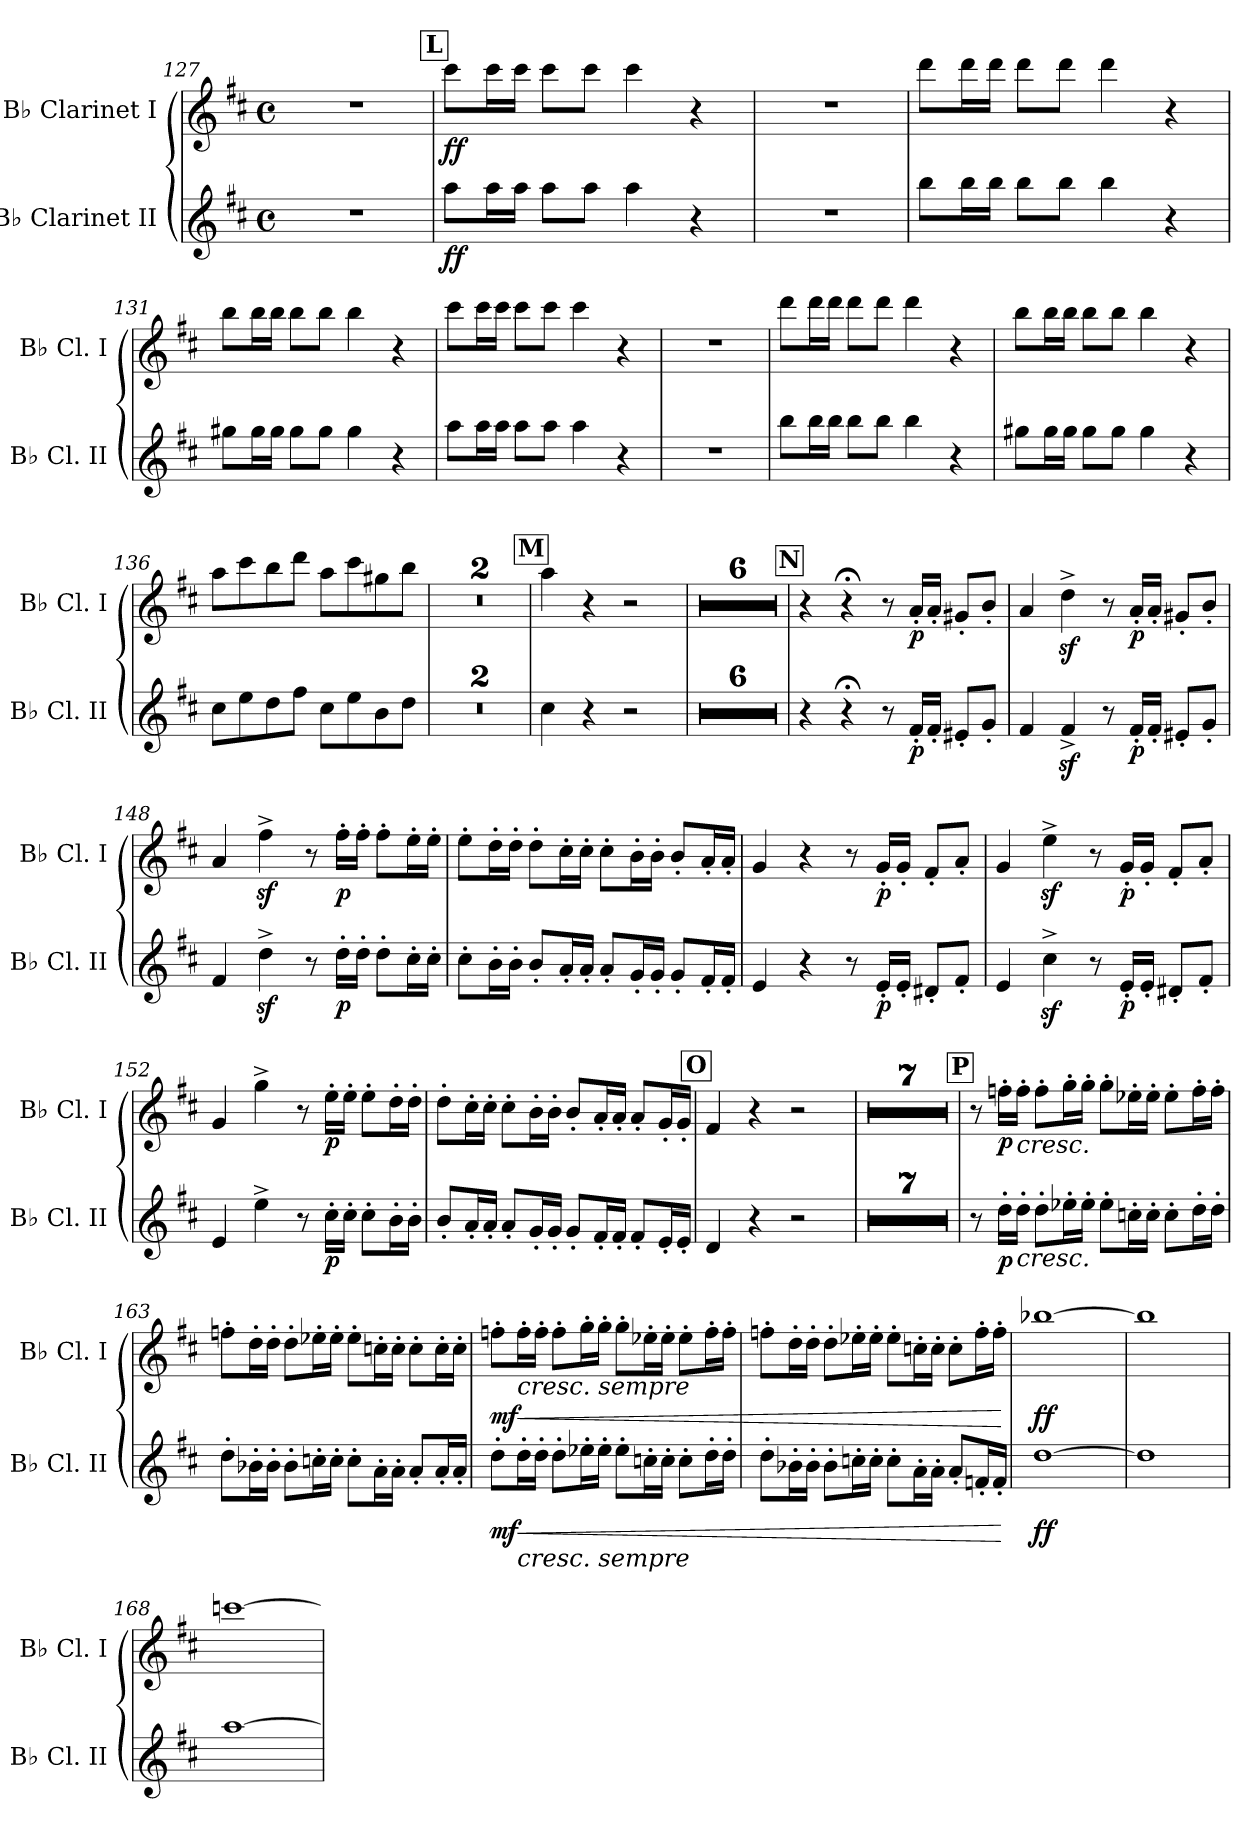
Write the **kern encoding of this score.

**kern	**dynam	**kern	**dynam
*part2	*part2	*part1	*part1
*staff2	*staff2	*staff1	*staff1
*I"B♭ Clarinet II	*	*I"B♭ Clarinet I	*
*I'B♭ Cl. II	*	*I'B♭ Cl. I	*
*clefG2	*	*clefG2	*
*ITrd1c2	*	*ITrd1c2	*
*k[]	*	*k[]	*
*M4/4	*	*M4/4	*
*met(c)	*	*met(c)	*
=127	=127	=127	=127
1r	.	1r	.
!!LO:LB:g=z
!!LO:REH:place=s1:a:B:fs=12:t=L
=128	=128	=128	=128
!	!LO:DY:b	!	!LO:DY:b
8gg\L	ff	8bb\L	ff
16gg\L	.	16bb\L	.
16gg\JJ	.	16bb\JJ	.
8gg\L	.	8bb\L	.
8gg\J	.	8bb\J	.
4gg\	.	4bb\	.
4r	.	4r	.
=129	=129	=129	=129
1r	.	1r	.
=130	=130	=130	=130
8aa\L	.	8ccc\L	.
16aa\L	.	16ccc\L	.
16aa\JJ	.	16ccc\JJ	.
8aa\L	.	8ccc\L	.
8aa\J	.	8ccc\J	.
4aa\	.	4ccc\	.
4r	.	4r	.
=131	=131	=131	=131
8ff#X\L	.	8aa\L	.
16ff#\L	.	16aa\L	.
16ff#\JJ	.	16aa\JJ	.
8ff#\L	.	8aa\L	.
8ff#\J	.	8aa\J	.
4ff#\	.	4aa\	.
4r	.	4r	.
=132	=132	=132	=132
8gg\L	.	8bb\L	.
16gg\L	.	16bb\L	.
16gg\JJ	.	16bb\JJ	.
8gg\L	.	8bb\L	.
8gg\J	.	8bb\J	.
4gg\	.	4bb\	.
4r	.	4r	.
!!LO:PB:g=z
=133	=133	=133	=133
1r	.	1r	.
=134	=134	=134	=134
8aa\L	.	8ccc\L	.
16aa\L	.	16ccc\L	.
16aa\JJ	.	16ccc\JJ	.
8aa\L	.	8ccc\L	.
8aa\J	.	8ccc\J	.
4aa\	.	4ccc\	.
4r	.	4r	.
=135	=135	=135	=135
8ff#X\L	.	8aa\L	.
16ff#\L	.	16aa\L	.
16ff#\JJ	.	16aa\JJ	.
8ff#\L	.	8aa\L	.
8ff#\J	.	8aa\J	.
4ff#\	.	4aa\	.
4r	.	4r	.
=136	=136	=136	=136
8b\L	.	8gg\L	.
8dd\	.	8bb\	.
8cc\	.	8aa\	.
8ee\J	.	8ccc\J	.
8b\L	.	8gg\L	.
8dd\	.	8bb\	.
8a\	.	8ff#X\	.
8cc\J	.	8aa\J	.
=137	=137	=137	=137
1r	.	1r	.
=138	=138	=138	=138
1r	.	1r	.
!!LO:REH:place=s1:a:B:fs=12:t=M
=139	=139	=139	=139
4b\	.	4gg\	.
4r	.	4r	.
2r	.	2r	.
!!LO:LB:g=z
=140	=140	=140	=140
1r	.	1r	.
=141	=141	=141	=141
1r	.	1r	.
=142	=142	=142	=142
1r	.	1r	.
=143	=143	=143	=143
1r	.	1r	.
=144	=144	=144	=144
1r	.	1r	.
=145	=145	=145	=145
1r	.	1r	.
!!LO:REH:place=s1:a:B:fs=12:t=N
=146	=146	=146	=146
4r	.	4r	.
4r;<	.	4r;<	.
8r	.	8r	.
!	!LO:DY:b	!	!LO:DY:b
16e'/LL	p	16g'/LL	p
16e'/JJ	.	16g'/JJ	.
8d#X'/L	.	8f#X'/L	.
8f'/J	.	8a'/J	.
=147	=147	=147	=147
4e/	.	4g/	.
4ez<^/	.	4ccz<^\	.
8r	.	8r	.
!	!LO:DY:b	!	!LO:DY:b
16e'/LL	p	16g'/LL	p
16e'/JJ	.	16g'/JJ	.
8d#X'/L	.	8f#X'/L	.
8f'/J	.	8a'/J	.
=148	=148	=148	=148
4e/	.	4g/	.
4ccz<^\	.	4eez<^\	.
8r	.	8r	.
!	!LO:DY:b	!	!LO:DY:b
16cc'\LL	p	16ee'\LL	p
16cc'\JJ	.	16ee'\JJ	.
8cc'\L	.	8ee'\L	.
16b'\L	.	16dd'\L	.
16b'\JJ	.	16dd'\JJ	.
!!LO:LB:g=z
=149	=149	=149	=149
8b'\L	.	8dd'\L	.
16a'\L	.	16cc'\L	.
16a'\JJ	.	16cc'\JJ	.
8a'/L	.	8cc'\L	.
16g'/L	.	16b'\L	.
16g'/JJ	.	16b'\JJ	.
8g'/L	.	8b'\L	.
16f'/L	.	16a'\L	.
16f'/JJ	.	16a'\JJ	.
8f'/L	.	8a'/L	.
16e'/L	.	16g'/L	.
16e'/JJ	.	16g'/JJ	.
=150	=150	=150	=150
4d/	.	4f/	.
4r	.	4r	.
8r	.	8r	.
!	!LO:DY:b	!	!LO:DY:b
16d'/LL	p	16f'/LL	p
16d'/JJ	.	16f'/JJ	.
8c#X'/L	.	8e'/L	.
8e'/J	.	8g'/J	.
=151	=151	=151	=151
4d/	.	4f/	.
4bz<^\	.	4ddz<^\	.
8r	.	8r	.
!	!LO:DY:b	!	!LO:DY:b
16d'/LL	p	16f'/LL	p
16d'/JJ	.	16f'/JJ	.
8c#X'/L	.	8e'/L	.
8e'/J	.	8g'/J	.
=152	=152	=152	=152
4d/	.	4f/	.
4dd^\	.	4ff^\	.
8r	.	8r	.
!	!LO:DY:b	!	!LO:DY:b
16b'\LL	p	16dd'\LL	p
16b'\JJ	.	16dd'\JJ	.
8b'\L	.	8dd'\L	.
16a'\L	.	16cc'\L	.
16a'\JJ	.	16cc'\JJ	.
!!LO:LB:g=z
=153	=153	=153	=153
8a'/L	.	8cc'\L	.
16g'/L	.	16b'\L	.
16g'/JJ	.	16b'\JJ	.
8g'/L	.	8b'\L	.
16f'/L	.	16a'\L	.
16f'/JJ	.	16a'\JJ	.
8f'/L	.	8a'/L	.
16e'/L	.	16g'/L	.
16e'/JJ	.	16g'/JJ	.
8e'/L	.	8g'/L	.
16d'/L	.	16f'/L	.
16d'/JJ	.	16f'/JJ	.
!!LO:REH:place=s1:a:B:fs=12:t=O
=154	=154	=154	=154
4c/	.	4e/	.
4r	.	4r	.
2r	.	2r	.
=155	=155	=155	=155
1r	.	1r	.
=156	=156	=156	=156
1r	.	1r	.
=157	=157	=157	=157
1r	.	1r	.
=158	=158	=158	=158
1r	.	1r	.
=159	=159	=159	=159
1r	.	1r	.
=160	=160	=160	=160
1r	.	1r	.
=161	=161	=161	=161
1r	.	1r	.
!!LO:LB:g=z
!!LO:REH:place=s1:a:B:fs=12:t=P
=162	=162	=162	=162
8r	.	8r	.
!	!LO:DY:b	!	!LO:DY:b
16cc'\LL	p	16ee-X'\LL	p
!	!	!LO:TX:b:i:t=cresc.	!
!LO:TX:b:i:t=cresc.	!	!	!
16cc'\JJ	.	16ee-'\JJ	.
8cc'\L	.	8ee-'\L	.
16dd-X'\L	.	16ff'\L	.
16dd-'\JJ	.	16ff'\JJ	.
8dd-'\L	.	8ff'\L	.
16b-X'\L	.	16dd-X'\L	.
16b-'\JJ	.	16dd-'\JJ	.
8b-'\L	.	8dd-'\L	.
16cc'\L	.	16ee-'\L	.
16cc'\JJ	.	16ee-'\JJ	.
=163	=163	=163	=163
8cc'\L	.	8ee-X'\L	.
16a-X'\L	.	16cc'\L	.
16a-'\JJ	.	16cc'\JJ	.
8a-'\L	.	8cc'\L	.
16b-X'\L	.	16dd-X'\L	.
16b-'\JJ	.	16dd-'\JJ	.
8b-'\L	.	8dd-'\L	.
16g'\L	.	16b-X'\L	.
16g'\JJ	.	16b-'\JJ	.
8g'/L	.	8b-'\L	.
16g'/L	.	16b-'\L	.
16g'/JJ	.	16b-'\JJ	.
=164	=164	=164	=164
!	!LO:DY:b	!	!LO:DY:b
8cc'\L	mf	8ee-X'\L	mf
!	!	!LO:TX:b:i:t=cresc. sempre	!
!LO:TX:b:i:t=cresc. sempre	!	!	!
!	!LO:HP:b	!	!LO:HP:b
16cc'\L	<	16ee-'\L	<
16cc'\JJ	.	16ee-'\JJ	.
8cc'\L	.	8ee-'\L	.
16dd-X'\L	.	16ff'\L	.
16dd-'\JJ	.	16ff'\JJ	.
8dd-'\L	.	8ff'\L	.
16b-X'\L	.	16dd-X'\L	.
16b-'\JJ	.	16dd-'\JJ	.
8b-'\L	.	8dd-'\L	.
16cc'\L	.	16ee-'\L	.
16cc'\JJ	.	16ee-'\JJ	.
!!LO:LB:g=z
=165	=165	=165	=165
8cc'\L	.	8ee-X'\L	.
16a-X'\L	.	16cc'\L	.
16a-'\JJ	.	16cc'\JJ	.
8a-'\L	.	8cc'\L	.
16b-X'\L	.	16dd-X'\L	.
16b-'\JJ	.	16dd-'\JJ	.
8b-'\L	.	8dd-'\L	.
16g'\L	.	16b-X'\L	.
16g'\JJ	.	16b-'\JJ	.
8g'/L	.	8b-'\L	.
16e-X'/L	.	16ee-'\L	.
16e-'/JJ	.	16ee-'\JJ	.
.	[	.	[
=166	=166	=166	=166
!	!LO:DY:b	!	!LO:DY:b
[1cc	ff	[1aa-X	ff
=167	=167	=167	=167
1cc]	.	1aa-]	.
=168	=168	=168	=168
[1gg	.	[1bb-X	.
=	=	=	=
*-	*-	*-	*-
